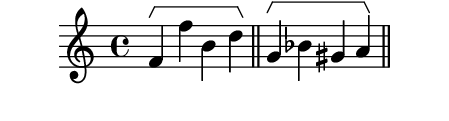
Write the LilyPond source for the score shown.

\version "2.10.33"

\include "../config/lib.ly"

\score {
  \new Staff {
    \time 4/4
    \relative c' {
      \bracketUp
      \override TextScript #'extra-offset = #'( 0 . 2 )
      f\startGroup^\markup{m1} f' b, d\stopGroup
      \bar "||"
      g,\startGroup^\markup{m2} bes gis a\stopGroup
      \bar "||"
    }
  }
  \layout {
    \context {
      \Staff \consists "Horizontal_bracket_engraver"
    }
  }
}
\paper {
  paper-width = 7.6\cm
  paper-height = 2.3\cm
  line-width = 7.5\cm
  top-margin = -.5\cm
  left-margin = .1\cm
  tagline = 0
  indent = 0
}
